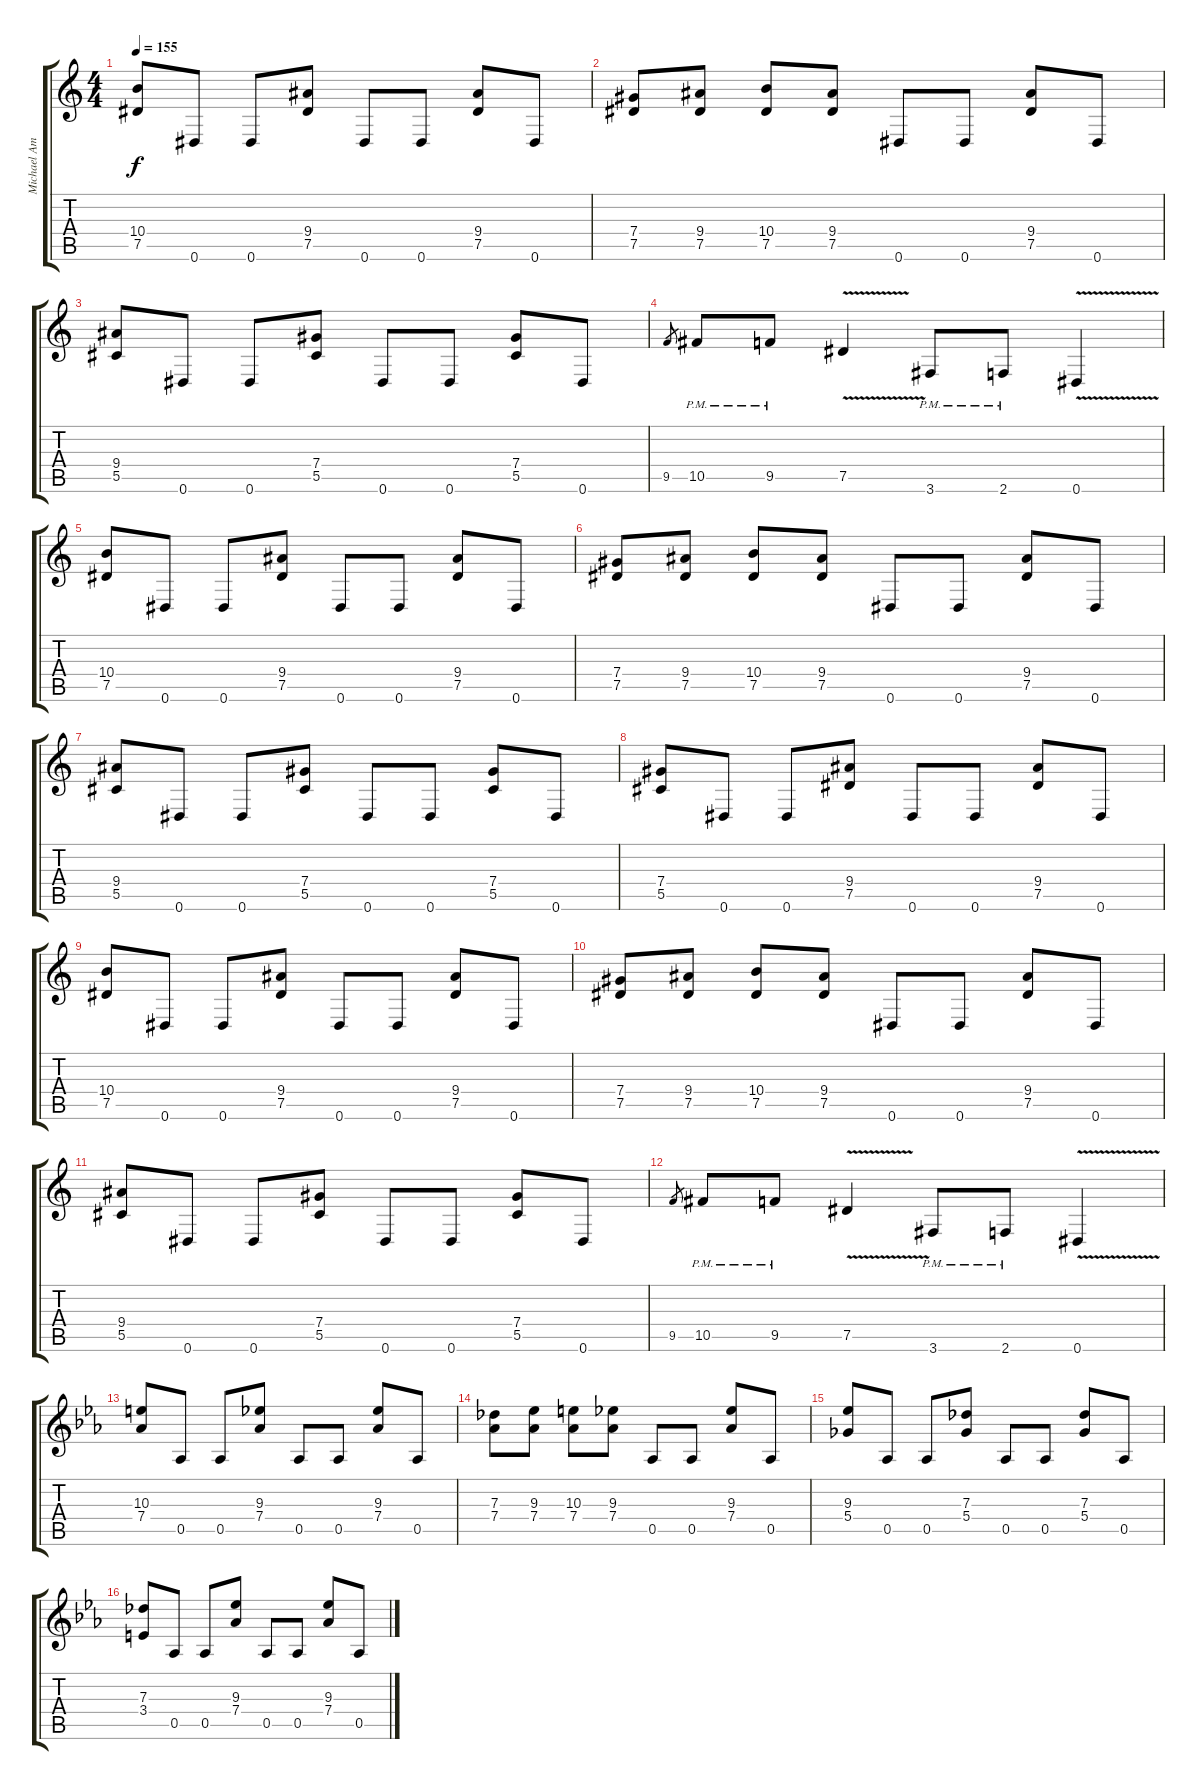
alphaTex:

\track ("Michael Amott" "Michael Am") {instrument distortionguitar}
\staff {score tabs}
\tuning (Eb4 Bb3 Gb3 Db3 Ab2 Eb2) {hide}
\ts (4 4)
\tempo 155
\clef g2
\ks c
(10.4 7.5).8{dy f} 0.6.8 0.6.8 (9.4 7.5).8 0.6.8 0.6.8 (9.4 7.5).8 0.6.8 |
(7.4 7.5).8 (9.4 7.5).8 (10.4 7.5).8 (9.4 7.5).8 0.6.8 0.6.8 (9.4 7.5).8 0.6.8 |
(9.4 5.5).8 0.6.8 0.6.8 (7.4 5.5).8 0.6.8 0.6.8 (7.4 5.5).8 0.6.8 |
9.5.8{gr} 10.5{pm}.8 9.5{pm}.8 7.5{v}.4 3.6{pm}.8 2.6{pm}.8 0.6{v}.4 |
(10.4 7.5).8 0.6.8 0.6.8 (9.4 7.5).8 0.6.8 0.6.8 (9.4 7.5).8 0.6.8 |
(7.4 7.5).8 (9.4 7.5).8 (10.4 7.5).8 (9.4 7.5).8 0.6.8 0.6.8 (9.4 7.5).8 0.6.8 |
(9.4 5.5).8 0.6.8 0.6.8 (7.4 5.5).8 0.6.8 0.6.8 (7.4 5.5).8 0.6.8 |
(7.4 5.5).8 0.6.8 0.6.8 (9.4 7.5).8 0.6.8 0.6.8 (9.4 7.5).8 0.6.8 |
(10.4 7.5).8 0.6.8 0.6.8 (9.4 7.5).8 0.6.8 0.6.8 (9.4 7.5).8 0.6.8 |
(7.4 7.5).8 (9.4 7.5).8 (10.4 7.5).8 (9.4 7.5).8 0.6.8 0.6.8 (9.4 7.5).8 0.6.8 |
(9.4 5.5).8 0.6.8 0.6.8 (7.4 5.5).8 0.6.8 0.6.8 (7.4 5.5).8 0.6.8 |
9.5.8{gr} 10.5{pm}.8 9.5{pm}.8 7.5{v}.4 3.6{pm}.8 2.6{pm}.8 0.6{v}.4 |
\ks cminor
(10.3 7.4).8 0.5.8 0.5.8 (9.3 7.4).8 0.5.8 0.5.8 (9.3 7.4).8 0.5.8 |
(7.3 7.4).8 (9.3 7.4).8 (10.3 7.4).8 (9.3 7.4).8 0.5.8 0.5.8 (9.3 7.4).8 0.5.8 |
(9.3 5.4).8 0.5.8 0.5.8 (7.3 5.4).8 0.5.8 0.5.8 (7.3 5.4).8 0.5.8 |
(7.3 3.4).8 0.5.8 0.5.8 (9.3 7.4).8 0.5.8 0.5.8 (9.3 7.4).8 0.5.8
